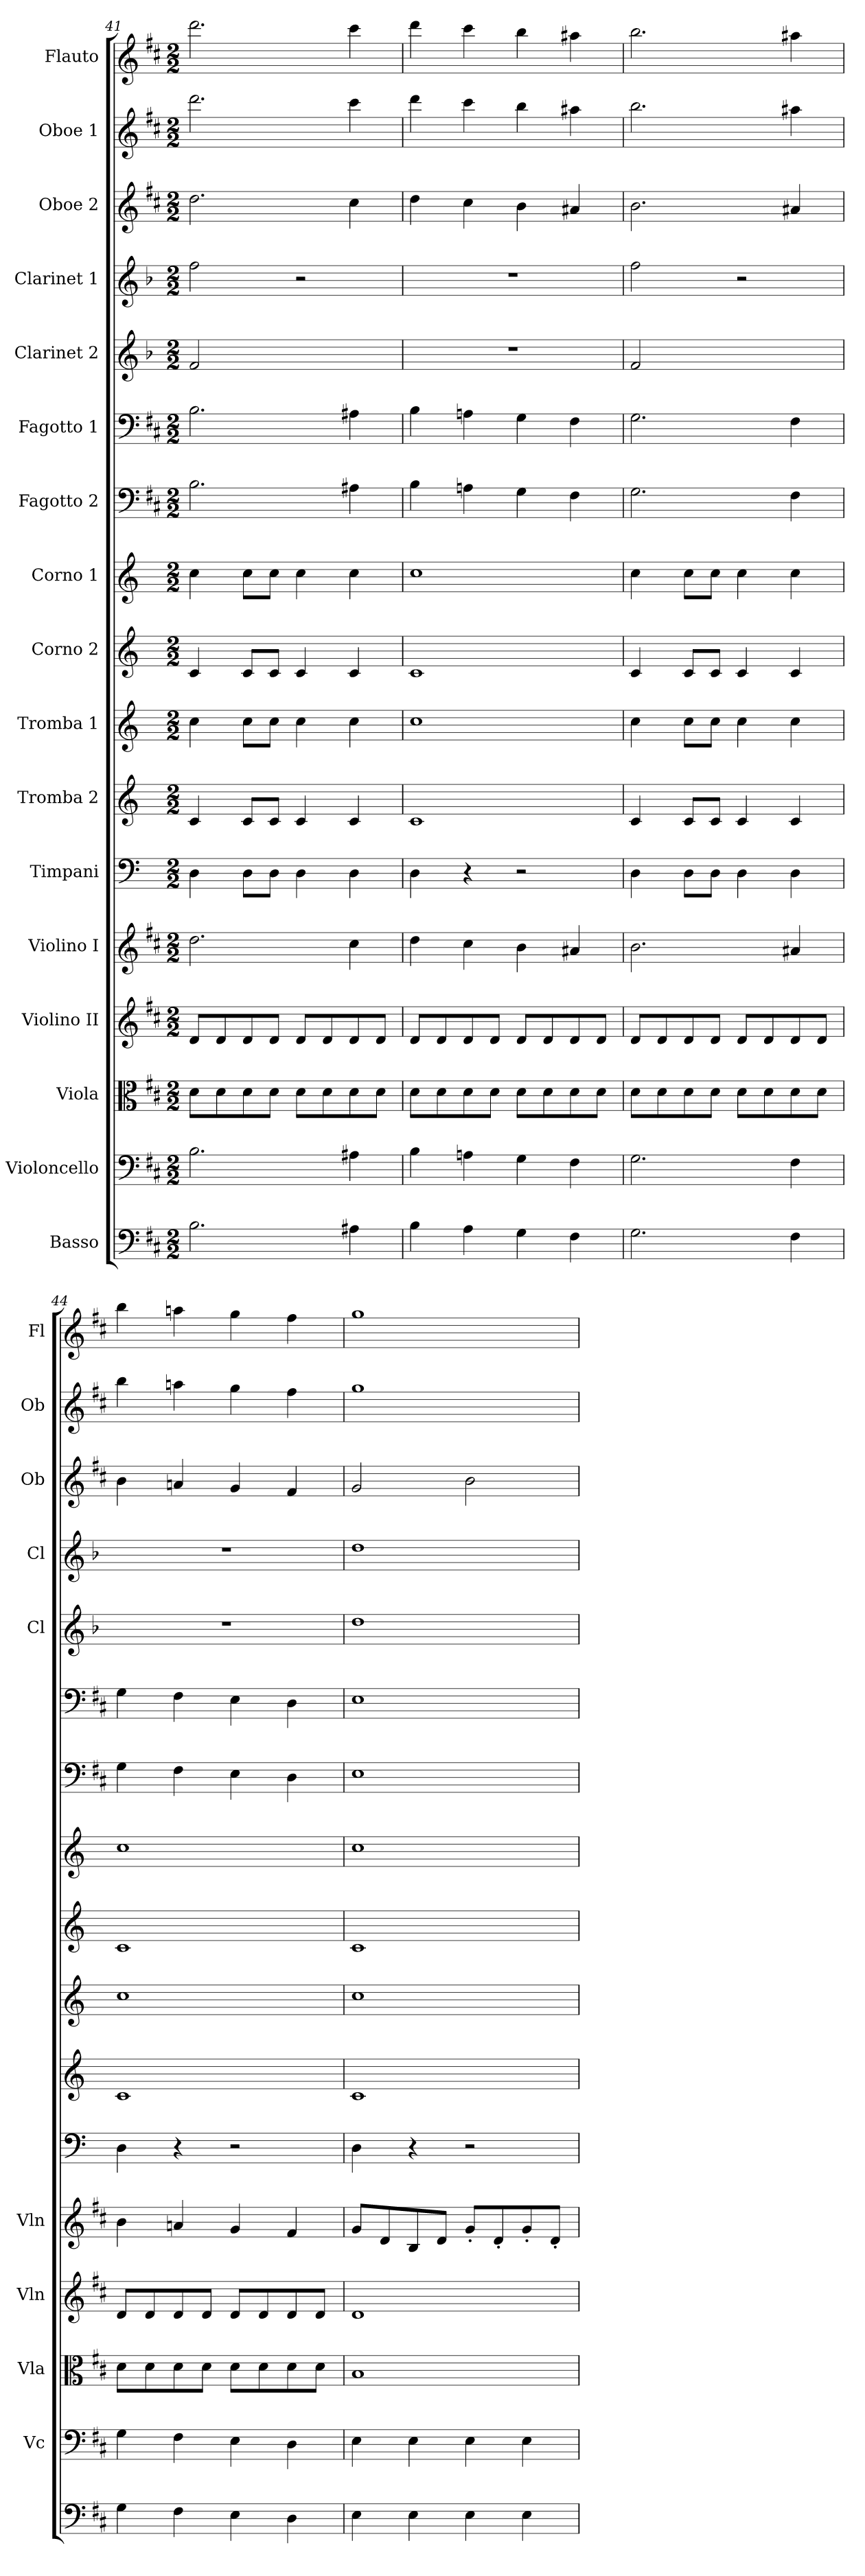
**kern	**kern	**kern	**kern	**kern	**kern	**kern	**kern	**kern	**kern	**kern	**kern	**kern	**kern	**kern	**kern	**kern
*part17	*part16	*part15	*part14	*part13	*part12	*part11	*part10	*part9	*part8	*part7	*part6	*part5	*part4	*part3	*part2	*part1
*staff17	*staff16	*staff15	*staff14	*staff13	*staff12	*staff11	*staff10	*staff9	*staff8	*staff7	*staff6	*staff5	*staff4	*staff3	*staff2	*staff1
*I"Basso	*I"Violoncello	*I"Viola	*I"Violino II	*I"Violino I	*I"Timpani	*I"Tromba 2	*I"Tromba 1	*I"Corno 2	*I"Corno 1	*I"Fagotto 2	*I"Fagotto 1	*I"Clarinet 2	*I"Clarinet 1	*I"Oboe 2	*I"Oboe 1	*I"Flauto
*	*I'Vc	*I'Vla	*I'Vln	*I'Vln	*	*	*	*	*	*	*	*I'Cl	*I'Cl	*I'Ob	*I'Ob	*I'Fl
*clefF4	*clefF4	*clefC3	*clefG2	*clefG2	*clefF4	*clefG2	*clefG2	*clefG2	*clefG2	*clefF4	*clefF4	*clefG2	*clefG2	*clefG2	*clefG2	*clefG2
*ITrd7c12	*	*	*	*	*	*ITrd-1c-2	*ITrd-1c-2	*ITrd6c10	*ITrd6c10	*	*	*ITrd2c3	*ITrd2c3	*	*	*
*k[f#c#]	*k[f#c#]	*k[f#c#]	*k[f#c#]	*k[f#c#]	*	*	*	*	*	*k[f#c#]	*k[f#c#]	*k[f#c#]	*k[f#c#]	*k[f#c#]	*k[f#c#]	*k[f#c#]
*M2/2	*M2/2	*M2/2	*M2/2	*M2/2	*M2/2	*M2/2	*M2/2	*M2/2	*M2/2	*M2/2	*M2/2	*M2/2	*M2/2	*M2/2	*M2/2	*M2/2
=41	=41	=41	=41	=41	=41	=41	=41	=41	=41	=41	=41	=41	=41	=41	=41	=41
2.BB	2.B	8d\L	8d/L	2.dd	4D	4d	4dd	4D	4d	2.B	2.B	2d	2dd	2.dd	2.ddd	2.ddd
.	.	8d\	8d/	.	.	.	.	.	.	.	.	.	.	.	.	.
.	.	8d\	8d/	.	8D\L	8d/L	8dd\L	8D/L	8d\L	.	.	.	.	.	.	.
.	.	8d\J	8d/J	.	8D\J	8d/J	8dd\J	8D/J	8d\J	.	.	.	.	.	.	.
.	.	8d\L	8d/L	.	4D	4d	4dd	4D	4d	.	.	2ryy	2r	.	.	.
.	.	8d\	8d/	.	.	.	.	.	.	.	.	.	.	.	.	.
4AA#X	4A#X	8d\	8d/	4cc#	4D	4d	4dd	4D	4d	4A#X	4A#X	.	.	4cc#	4ccc#	4ccc#
.	.	8d\J	8d/J	.	.	.	.	.	.	.	.	.	.	.	.	.
=42	=42	=42	=42	=42	=42	=42	=42	=42	=42	=42	=42	=42	=42	=42	=42	=42
4BB	4B	8d\L	8d/L	4dd	4D	1d	1dd	1D	1d	4B	4B	1r	1r	4dd	4ddd	4ddd
.	.	8d\	8d/	.	.	.	.	.	.	.	.	.	.	.	.	.
4AA	4An	8d\	8d/	4cc#	4r	.	.	.	.	4An	4An	.	.	4cc#	4ccc#	4ccc#
.	.	8d\J	8d/J	.	.	.	.	.	.	.	.	.	.	.	.	.
4GG	4G	8d\L	8d/L	4b	2r	.	.	.	.	4G	4G	.	.	4b	4bb	4bb
.	.	8d\	8d/	.	.	.	.	.	.	.	.	.	.	.	.	.
4FF#	4F#	8d\	8d/	4a#X	.	.	.	.	.	4F#	4F#	.	.	4a#X	4aa#X	4aa#X
.	.	8d\J	8d/J	.	.	.	.	.	.	.	.	.	.	.	.	.
=43	=43	=43	=43	=43	=43	=43	=43	=43	=43	=43	=43	=43	=43	=43	=43	=43
2.GG	2.G	8d\L	8d/L	2.b	4D	4d	4dd	4D	4d	2.G	2.G	2d	2dd	2.b	2.bb	2.bb
.	.	8d\	8d/	.	.	.	.	.	.	.	.	.	.	.	.	.
.	.	8d\	8d/	.	8D\L	8d/L	8dd\L	8D/L	8d\L	.	.	.	.	.	.	.
.	.	8d\J	8d/J	.	8D\J	8d/J	8dd\J	8D/J	8d\J	.	.	.	.	.	.	.
.	.	8d\L	8d/L	.	4D	4d	4dd	4D	4d	.	.	2ryy	2r	.	.	.
.	.	8d\	8d/	.	.	.	.	.	.	.	.	.	.	.	.	.
4FF#	4F#	8d\	8d/	4a#X	4D	4d	4dd	4D	4d	4F#	4F#	.	.	4a#X	4aa#X	4aa#X
.	.	8d\J	8d/J	.	.	.	.	.	.	.	.	.	.	.	.	.
=44	=44	=44	=44	=44	=44	=44	=44	=44	=44	=44	=44	=44	=44	=44	=44	=44
4GG	4G	8d\L	8d/L	4b	4D	1d	1dd	1D	1d	4G	4G	1r	1r	4b	4bb	4bb
.	.	8d\	8d/	.	.	.	.	.	.	.	.	.	.	.	.	.
4FF#	4F#	8d\	8d/	4an	4r	.	.	.	.	4F#	4F#	.	.	4an	4aan	4aan
.	.	8d\J	8d/J	.	.	.	.	.	.	.	.	.	.	.	.	.
4EE	4E	8d\L	8d/L	4g	2r	.	.	.	.	4E	4E	.	.	4g	4gg	4gg
.	.	8d\	8d/	.	.	.	.	.	.	.	.	.	.	.	.	.
4DD	4D	8d\	8d/	4f#	.	.	.	.	.	4D	4D	.	.	4f#	4ff#	4ff#
.	.	8d\J	8d/J	.	.	.	.	.	.	.	.	.	.	.	.	.
=45	=45	=45	=45	=45	=45	=45	=45	=45	=45	=45	=45	=45	=45	=45	=45	=45
4EE	4E	1B	1d	8g/L	4D	1d	1dd	1D	1d	1E	1E	1b	1b	2g	1gg	1gg
.	.	.	.	8d/	.	.	.	.	.	.	.	.	.	.	.	.
4EE	4E	.	.	8B/	4r	.	.	.	.	.	.	.	.	.	.	.
.	.	.	.	8d/J	.	.	.	.	.	.	.	.	.	.	.	.
4EE	4E	.	.	8g'/L	2r	.	.	.	.	.	.	.	.	2b	.	.
.	.	.	.	8d'/	.	.	.	.	.	.	.	.	.	.	.	.
4EE	4E	.	.	8g'/	.	.	.	.	.	.	.	.	.	.	.	.
.	.	.	.	8d'/J	.	.	.	.	.	.	.	.	.	.	.	.
=	=	=	=	=	=	=	=	=	=	=	=	=	=	=	=	=
*-	*-	*-	*-	*-	*-	*-	*-	*-	*-	*-	*-	*-	*-	*-	*-	*-
